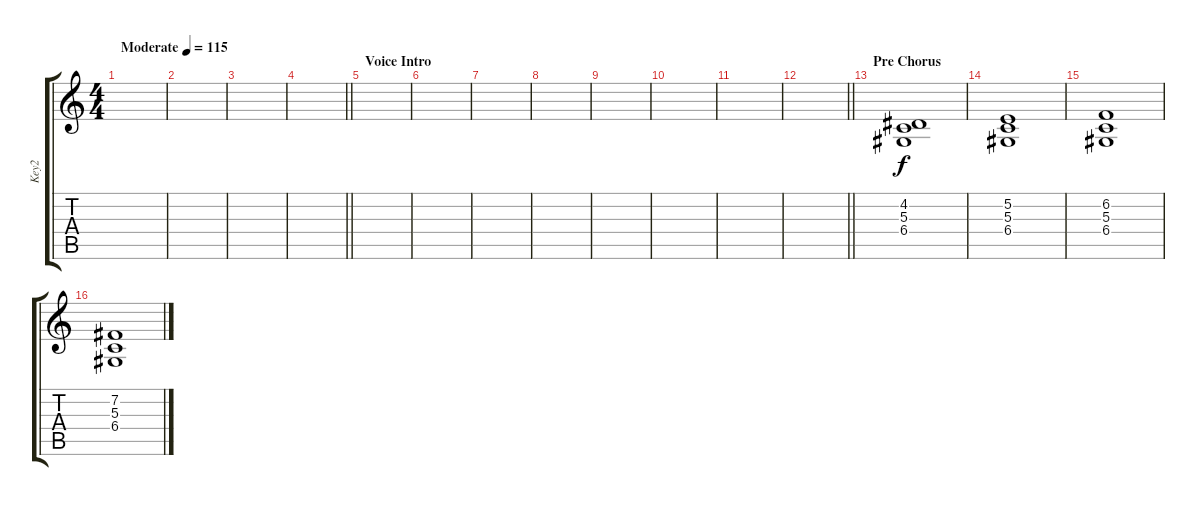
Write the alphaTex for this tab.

\track ("Key2" "Key2") {instrument drawbarorgan}
\staff {score tabs}
\tuning (E4 B3 G3 D3 A2 E2) {hide}
\ts (4 4)
\tempo (115 "Moderate")
\clef g2
\ks c
|
|
|
\barLineRight lightlight
|
\section ("" "Voice Intro")
|
|
|
|
|
|
|
\barLineRight lightlight
|
\section ("" "Pre Chorus")
(4.2 5.3 6.4).1 |
(5.2 5.3 6.4).1 |
(6.2 5.3 6.4).1 |
(7.2 5.3 6.4).1
